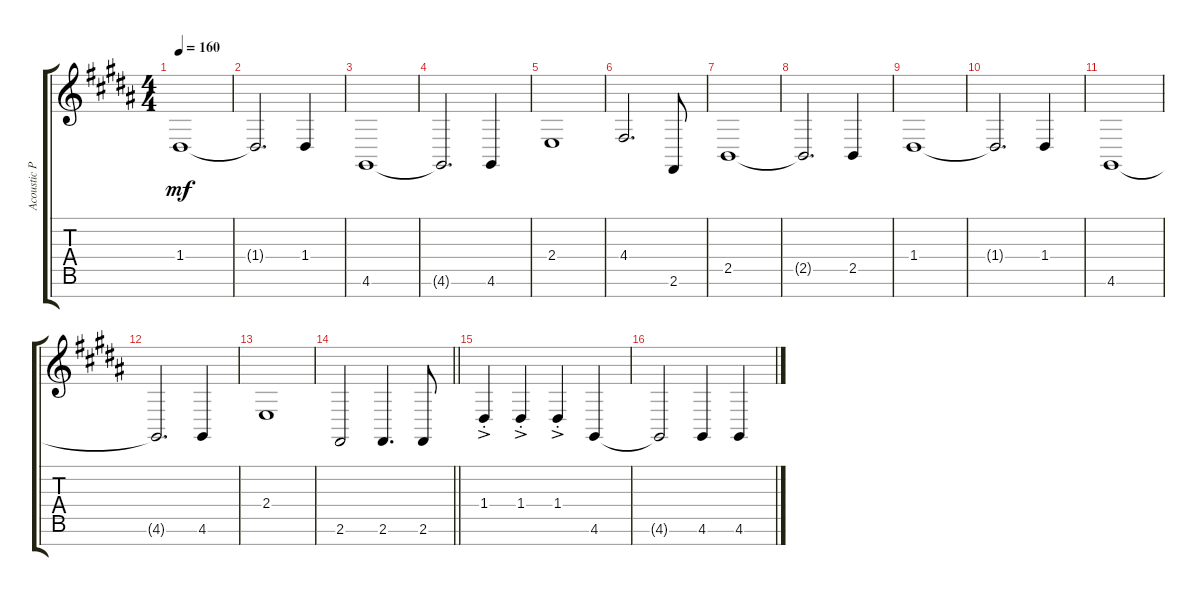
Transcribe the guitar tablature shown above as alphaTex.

\track ("Acoustic Piano (Staff 2)" "Acoustic P") {instrument acousticgrandpiano}
\staff {score tabs}
\tuning (E4 B3 G3 D3 A2 E2 B1) {hide}
\ts (4 4)
\tempo 160
\clef g2
\ks b
1.4.1{dy mf} |
1.4{t}.2{d} 1.4.4 |
4.6.1 |
4.6{t}.2{d} 4.6.4 |
2.4.1 |
4.4.2{d} 2.6.8 |
2.5.1 |
2.5{t}.2{d} 2.5.4 |
1.4.1 |
1.4{t}.2{d} 1.4.4 |
4.6.1 |
4.6{t}.2{d} 4.6.4 |
2.4.1 |
\barLineRight lightlight
2.6.2 2.6.4{d} 2.6.8 |
\section ("" "")
1.4{ac st}.4 1.4{ac st}.4 1.4{ac st}.4 4.6.4 |
4.6{t}.2 4.6.4 4.6.4
